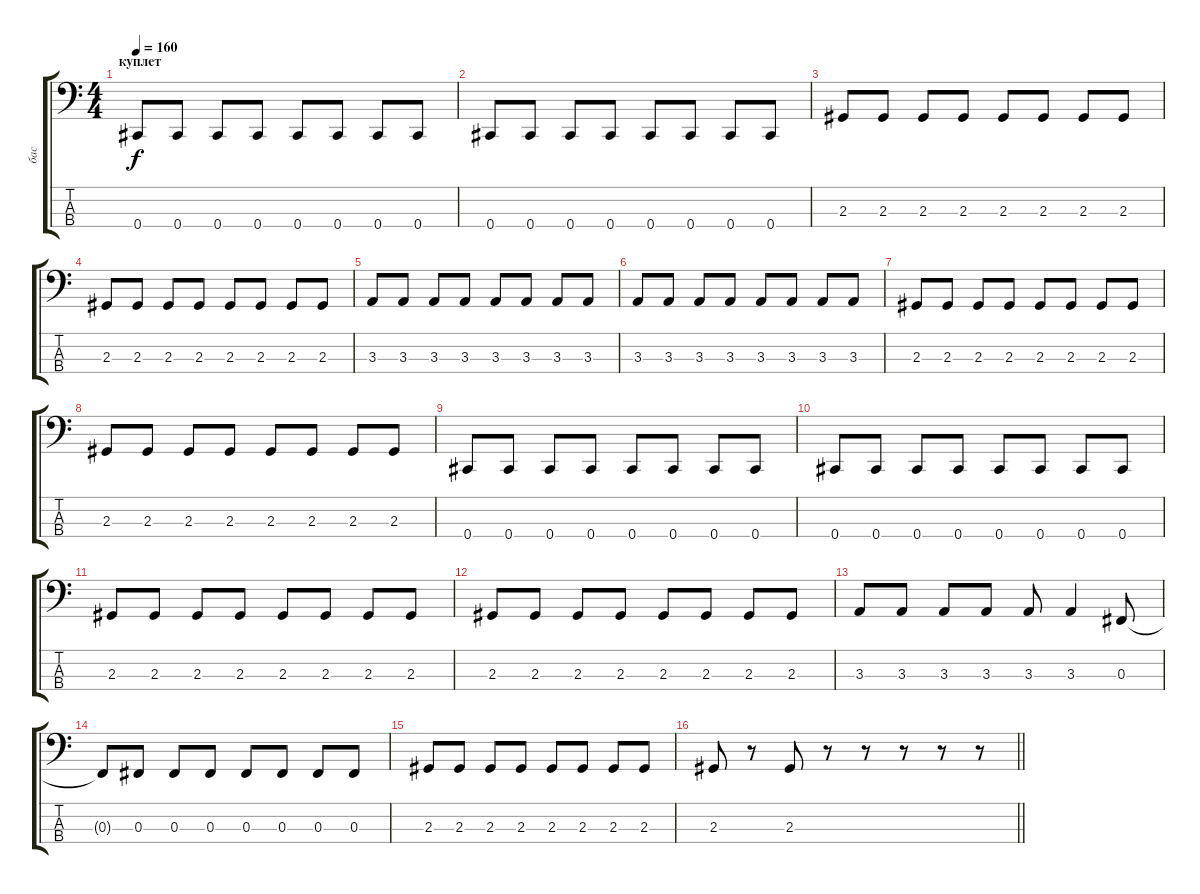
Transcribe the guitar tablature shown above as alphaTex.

\track ("бас" "бас") {instrument electricbassfinger}
\staff {score tabs}
\tuning (E2 B1 Gb1 Db1) {hide}
\ts (4 4)
\section ("" "куплет")
\tempo 160
\clef f4
\ks c
0.4.8{dy f} 0.4.8 0.4.8 0.4.8 0.4.8 0.4.8 0.4.8 0.4.8 |
0.4.8 0.4.8 0.4.8 0.4.8 0.4.8 0.4.8 0.4.8 0.4.8 |
2.3.8 2.3.8 2.3.8 2.3.8 2.3.8 2.3.8 2.3.8 2.3.8 |
2.3.8 2.3.8 2.3.8 2.3.8 2.3.8 2.3.8 2.3.8 2.3.8 |
3.3.8 3.3.8 3.3.8 3.3.8 3.3.8 3.3.8 3.3.8 3.3.8 |
3.3.8 3.3.8 3.3.8 3.3.8 3.3.8 3.3.8 3.3.8 3.3.8 |
2.3.8 2.3.8 2.3.8 2.3.8 2.3.8 2.3.8 2.3.8 2.3.8 |
2.3.8 2.3.8 2.3.8 2.3.8 2.3.8 2.3.8 2.3.8 2.3.8 |
0.4.8 0.4.8 0.4.8 0.4.8 0.4.8 0.4.8 0.4.8 0.4.8 |
0.4.8 0.4.8 0.4.8 0.4.8 0.4.8 0.4.8 0.4.8 0.4.8 |
2.3.8 2.3.8 2.3.8 2.3.8 2.3.8 2.3.8 2.3.8 2.3.8 |
2.3.8 2.3.8 2.3.8 2.3.8 2.3.8 2.3.8 2.3.8 2.3.8 |
3.3.8 3.3.8 3.3.8 3.3.8 3.3.8 3.3.4 0.3.8 |
0.3{t}.8 0.3.8 0.3.8 0.3.8 0.3.8 0.3.8 0.3.8 0.3.8 |
2.3.8 2.3.8 2.3.8 2.3.8 2.3.8 2.3.8 2.3.8 2.3.8 |
\barLineRight lightlight
2.3.8 r.8 2.3.8 r.8 r.8 r.8 r.8 r.8
